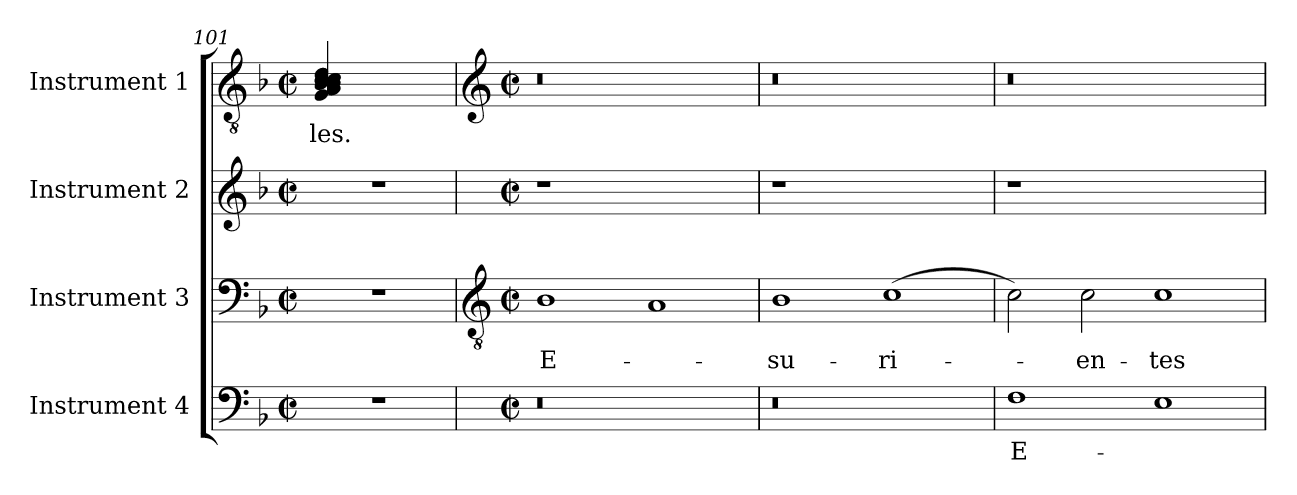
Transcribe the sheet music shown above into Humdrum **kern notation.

**kern	**text	**kern	**text	**kern	**kern	**text
*part4	*part4	*part3	*part3	*part2	*part1	*part1
*staff4	*staff4	*staff3	*staff3	*staff2	*staff1	*staff1
*I"Instrument 4	*	*I"Instrument 3	*	*I"Instrument 2	*I"Instrument 1	*
*clefF4	*	*clefF4	*	*clefG2	*clefGv2	*
*k[b-]	*	*k[b-]	*	*k[b-]	*k[b-]	*
*F:	*	*F:	*	*F:	*F:	*
*M2/2	*	*M2/2	*	*M2/2	*M2/2	*
*met(c|)	*	*met(c|)	*	*met(c|)	*met(c|)	*
=101	=101	=101	=101	=101	=101	=101
!	!	!	!	!	!	!LO:LY:b:cj
1r	.	1r	.	1r	4c/ 4c/ 4c/ 4d/ 4c/ 4B-/ 4B-/ 4A/ 4G/	-les.
.	.	.	.	.	2.ryy	.
!!LO:LB:g=z
=102	=102	=102	=102	=102	=102	=102
*	*	*clefGv2	*	*	*clefG2	*
*M2/2	*	*M2/2	*	*M2/2	*M2/2	*
*met(c|)	*	*met(c|)	*	*met(c|)	*met(c|)	*
!	!	!	!LO:LY:b:cj	!	!	!
0r	.	1B-	E-	1r	0r	.
.	.	1A	.	1ryy	.	.
=103	=103	=103	=103	=103	=103	=103
!	!	!	!LO:LY:b:cj	!	!	!
0r	.	1B-	-su-	1r	0r	.
!	!	!	!LO:LY:b:cj	!	!	!
.	.	(>1c	-ri-	1ryy	.	.
=104	=104	=104	=104	=104	=104	=104
!	!LO:LY:b:cj	!	!	!	!	!
1F	E-	2c\)	.	1r	0r	.
!	!	!	!LO:LY:b	!	!	!
.	.	2c\	-en-	.	.	.
!	!	!	!LO:LY:b:rj	!	!	!
1E	.	1c	-tes	1ryy	.	.
=	=	=	=	=	=	=
*-	*-	*-	*-	*-	*-	*-
